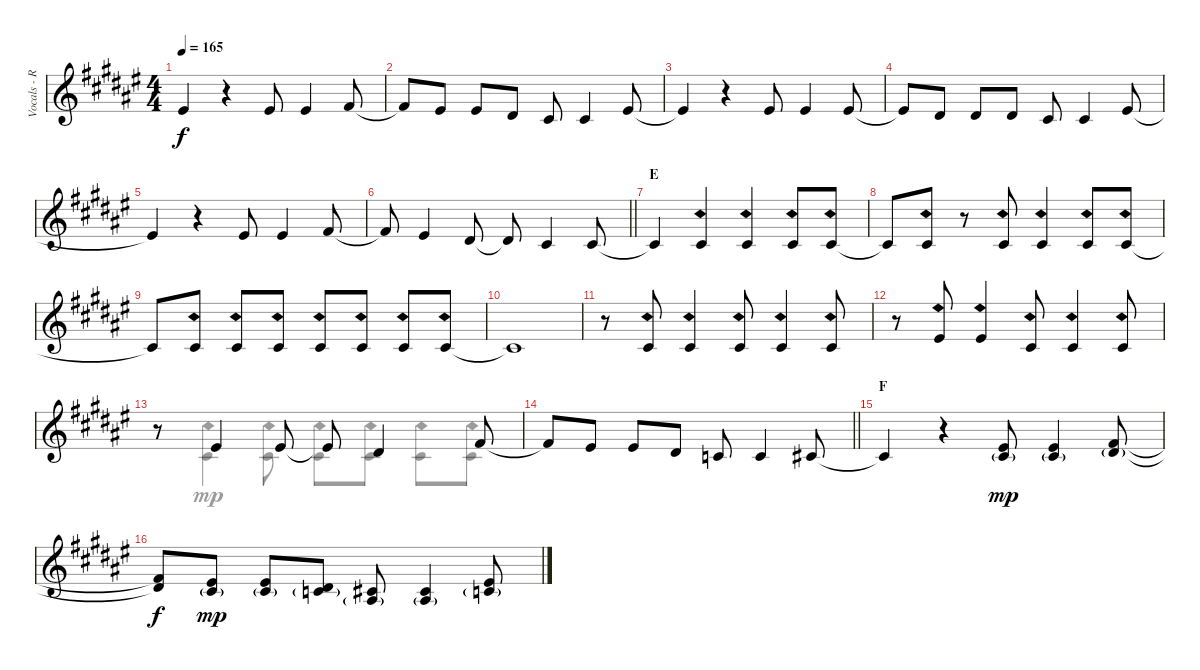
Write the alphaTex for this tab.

\track ("Vocals - Ruki" "Vocals - R") {instrument lead6voice}
\staff {score}
\tuning (B3 Gb3 D3 A2 E2 B1) {hide}
\voice
\ts (4 4)
\tempo 165
\clef g2
\ks f#
6.1{t}.4{dy f} r.4 6.1.8 6.1.4 7.1.8 |
7.1{t}.8 6.1.8 6.1.8 4.1.8 2.1.8 2.1.4 6.1.8 |
6.1{t}.4 r.4 6.1.8 6.1.4 6.1.8 |
6.1{t}.8 4.1.8 4.1.8 4.1.8 2.1.8 2.1.4 6.1.8 |
6.1{t}.4 r.4 6.1.8 6.1.4 7.1.8 |
\barLineRight lightlight
7.1{t}.8 6.1.4 4.1.8 4.1{t}.8 2.1.4 2.1.8 |
\section ("" "E")
2.1{t}.4 2.1{sh 12}.4 2.1{sh 12}.4 2.1{sh 12}.8 2.1{sh 12}.8 |
2.1{t}.8 2.1{sh 12}.8 r.8 2.1{sh 12}.8 2.1{sh 12}.4 2.1{sh 12}.8 2.1{sh 12}.8 |
2.1{t}.8 2.1{sh 12}.8 2.1{sh 12}.8 2.1{sh 12}.8 2.1{sh 12}.8 2.1{sh 12}.8 2.1{sh 12}.8 2.1{sh 12}.8 |
2.1{t}.1 |
r.8 2.1{sh 12}.8 2.1{sh 12}.4 2.1{sh 12}.8 2.1{sh 12}.4 2.1{sh 12}.8 |
r.8 6.1{sh 12}.8 6.1{sh 12}.4 2.1{sh 12}.8 2.1{sh 12}.4 2.1{sh 12}.8 |
r.8 6.1.4 6.1.8 6.1{t}.8 4.1.4 7.1.8 |
\barLineRight lightlight
7.1{t}.8 6.1.8 6.1.8 4.1.8 1.1.8 1.1.4 2.1.8 |
\section ("" "F")
2.1{t}.4 r.4 (6.1 7.2{g}).8{dy mp} (6.1 7.2{g}).4 (7.1 9.2{g}).8 |
(7.1{t} 9.2{t}).8{dy f} (6.1 7.2{g}).8{dy mp} (6.1 7.2{g}).8 (4.1 6.2{g}).8 (2.1 4.2{g}).8 (2.1 4.2{g}).4 (6.1 6.2{g}).8
\voice
\clef g2
\ottava regular
\simile none
\ks f#
|
|
|
|
|
\barLineRight lightlight
|
|
|
|
|
|
|
r.8 7.2{sh 12}.4 7.2{sh 12}.8 7.2{sh 12}.8 7.2{sh 12}.8 7.2{sh 12}.8 7.2{sh 12}.8 |
\barLineRight lightlight
|
|
